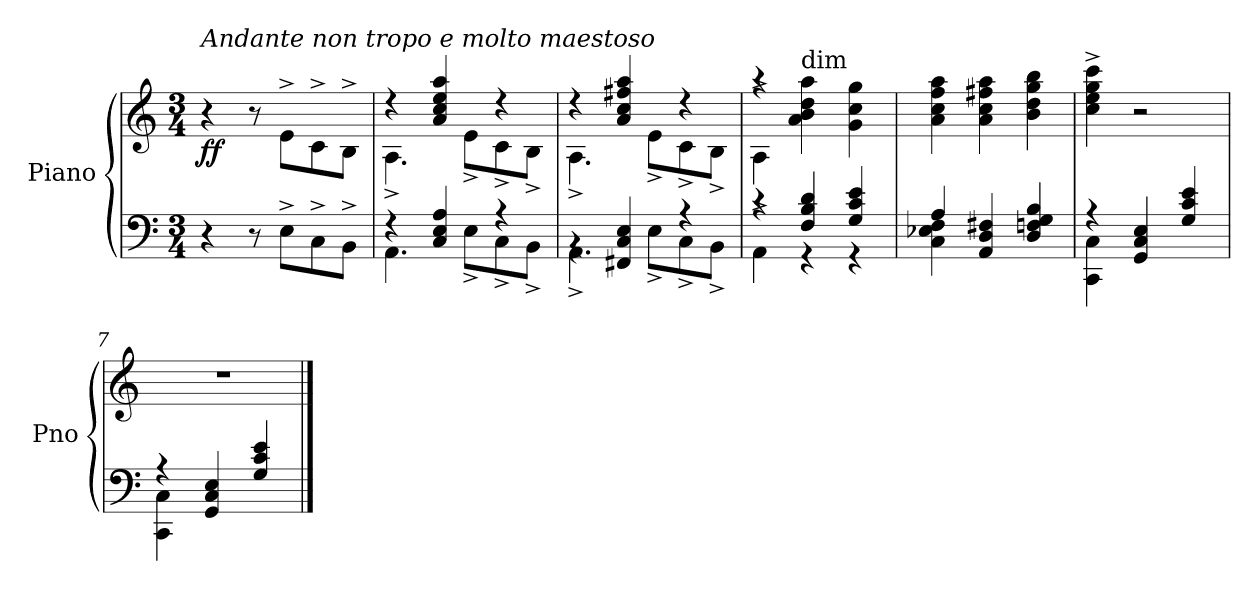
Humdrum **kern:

**kern	**kern	**dynam
*part2	*part1	*part1
*staff2	*staff1	*staff1
*I"Piano	*I"Piano	*
*I'Pno	*I'Pno	*
*clefF4	*clefG2	*
*k[]	*k[]	*
*M3/4	*M3/4	*
*MM80	*MM80	*
=1	=1	=1
!	!LO:TX:a:i:t=Andante non tropo e molto maestoso	!
!	!	!LO:DY:b
4r	4r	ff
8r	8r	.
8E^\L	8e^\L	.
8C^\	8c^\	.
8BB^\J	8B^\J	.
=2	=2	=2
*^	*^	*
4r	4.AA\	4r	4.A^\	.
4C/ 4E/ 4A/	.	4a/ 4cc/ 4ee/ 4aa/	.	.
.	8E^\L	.	8e^\L	.
4r	8C^\	4r	8c^\	.
.	8BB^\J	.	8B^\J	.
!!LO:LB:g=z	!!
=3	=3	=3	=3	=3
4rBB	4.AA^\	4r	4.A^\	.
4FF#X/ 4C/ 4E/	.	4a/ 4cc/ 4ff#X/ 4aa/	.	.
.	8E^\L	.	8e^\L	.
4r	8C^\	4r	8c^\	.
.	8BB^\J	.	8B^\J	.
=4	=4	=4	=4	=4
4AA^\	4rc	4A^\	4raa	.
!	!	!LO:TX:a:t=dim	!	!
4F/ 4B/ 4d/	4r	4a\ 4b\ 4dd\ 4aa\	2ryy	.
4G/ 4c/ 4e/	4r	4g\ 4cc\ 4gg\	.	.
*	*	*v	*v	*
!!LO:LB:g=z
=5	=5	=5	=5
4A/	4C\ 4E-X\ 4F\	4a\ 4cc\ 4ff\ 4aa\	.
4AA/ 4D/ 4F#X/	2ryy	4a\ 4cc\ 4ff#X\ 4aa\	.
4D/ 4Fn/ 4G/ 4B/	.	4b\ 4dd\ 4gg\ 4bb\	.
=6	=6	=6	=6
*8ba	*	*	*
4r	4CCC\ 4CC\	4cc\^ 4ee\^ 4gg\^ 4ccc\^	.
*X8ba	*	*	*
4GG/ 4C/ 4E/	2ryy	2r	.
4G/ 4c/ 4e/	.	.	.
!!LO:PB:g=z
=7	=7	=7	=7
*8ba	*	*	*
4r	4CCC\ 4CC\	2.r	.
*X8ba	*	*	*
4GG/ 4C/ 4E/	2ryy	.	.
4G/ 4c/ 4e/	.	.	.
*v	*v	*	*
==	==	==
*-	*-	*-
